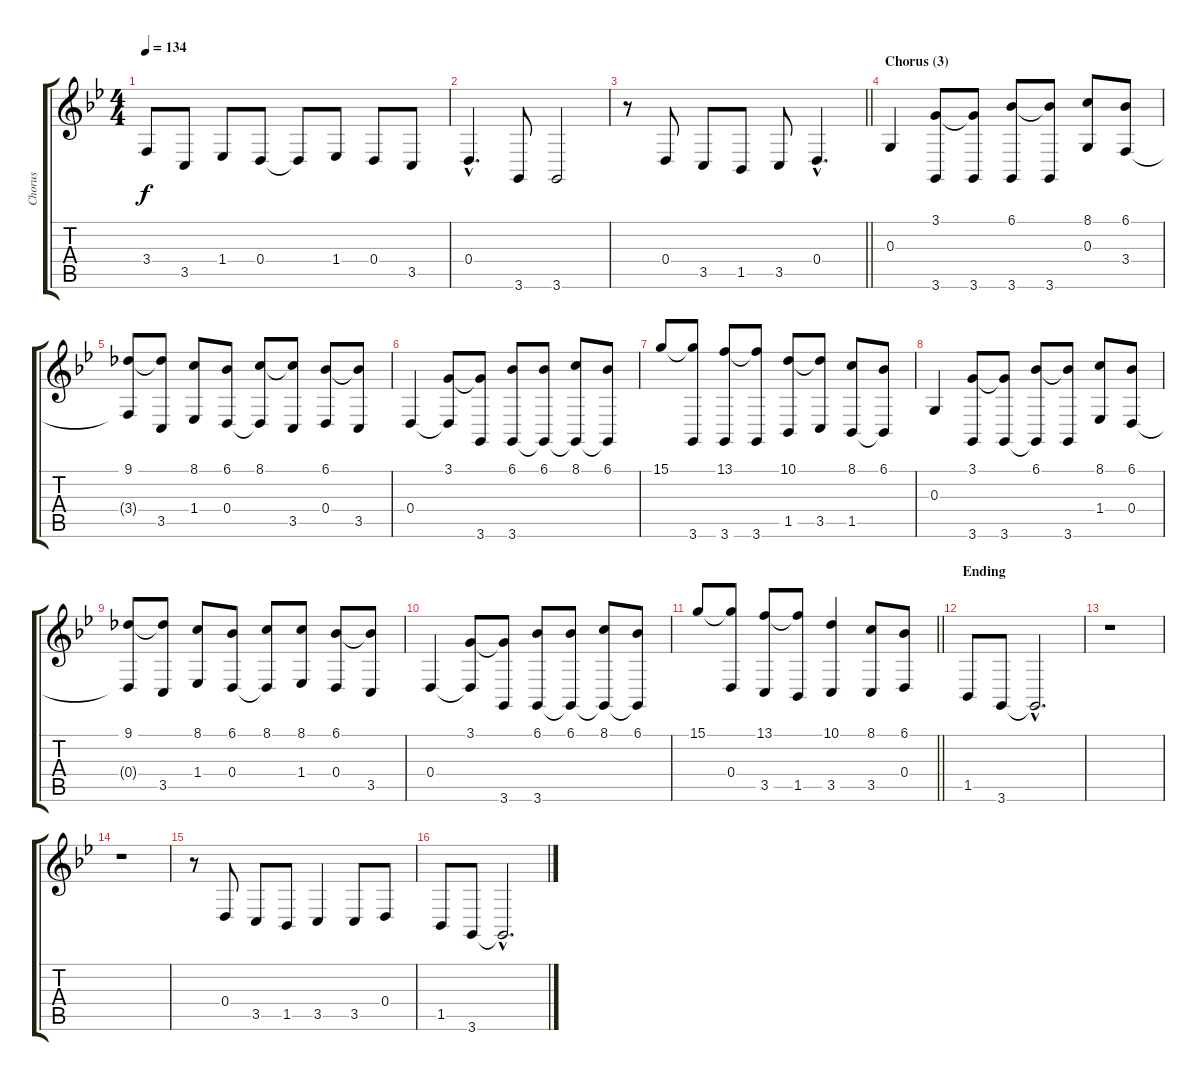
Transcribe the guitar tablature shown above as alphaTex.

\track ("Chorus" "Chorus") {instrument sopranosax}
\staff {score tabs}
\tuning (E4 B3 G3 D3 A2 E2) {hide}
\ts (4 4)
\tempo 134
\clef g2
\ks gminor
3.4{t}.8{dy f} 3.5.8 1.4.8 0.4.8 0.4{t}.8 1.4.8 0.4.8 3.5.8 |
0.4{hac}.4{d} 3.6.8 3.6.2 |
\barLineRight lightlight
r.8 0.4.8 3.5.8 1.5.8 3.5.8 0.4{hac}.4{d} |
\section ("" "Chorus (3)")
0.3.4 (3.1 3.6).8 (3.1{t} 3.6).8 (6.1 3.6).8 (6.1{t} 3.6).8 (8.1 0.3).8 (6.1 3.4).8 |
(9.1 3.4{t}).8 (9.1{t} 3.5).8 (8.1 1.4).8 (6.1 0.4).8 (8.1 0.4{t}).8 (8.1{t} 3.5).8 (6.1 0.4).8 (6.1{t} 3.5).8 |
0.4.4 (3.1 0.4{t}).8 (3.1{t} 3.6).8 (6.1 3.6).8 (6.1 3.6{t}).8 (8.1 3.6{t}).8 (6.1 3.6{t}).8 |
15.1.8 (15.1{t} 3.6).8 (13.1 3.6).8 (13.1{t} 3.6).8 (10.1 1.5).8 (10.1{t} 3.5).8 (8.1 1.5).8 (6.1 1.5{t}).8 |
0.3.4 (3.1 3.6).8 (3.1{t} 3.6).8 (6.1 3.6{t}).8 (6.1{t} 3.6).8 (8.1 1.4).8 (6.1 0.4).8 |
(9.1 0.4{t}).8 (9.1{t} 3.5).8 (8.1 1.4).8 (6.1 0.4).8 (8.1 0.4{t}).8 (8.1 1.4).8 (6.1 0.4).8 (6.1{t} 3.5).8 |
0.4.4 (3.1 0.4{t}).8 (3.1{t} 3.6).8 (6.1 3.6).8 (6.1 3.6{t}).8 (8.1 3.6{t}).8 (6.1 3.6{t}).8 |
\barLineRight lightlight
15.1.8 (15.1{t} 0.4).8 (13.1 3.5).8 (13.1{t} 1.5).8 (10.1 3.5).4 (8.1 3.5).8 (6.1 0.4).8 |
\section ("" "Ending")
1.5.8 3.6.8 3.6{hac t}.2{d} |
r.1 |
r.1 |
r.8 0.4.8 3.5.8 1.5.8 3.5.4 3.5.8 0.4.8 |
1.5.8 3.6.8 3.6{hac t}.2{d}
